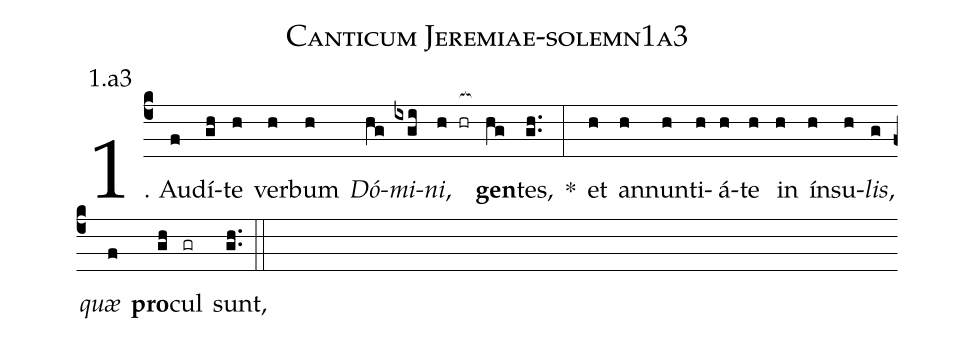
name: Canticum Jeremiae-solemn1a3;
annotation: 1.a3;
%%
(c4)1. Au(f)dí(gh)te(h) ver(h)bum(h) <i>Dó</i>(hg)<i>mi</i>(ixgi)<i>ni</i>,(h hr[ocb:1{]) <b>gen</b>(hg[ocb:0}])tes,(gh..) *(:) et(h) an(h)nun(h)ti(h)á(h)te(h) in(h) ín(h)su(h)<i>lis</i>,(g) <i>quæ</i>(f) <b>pro</b>(gh)cul(gr) sunt,(gh..) (::)
